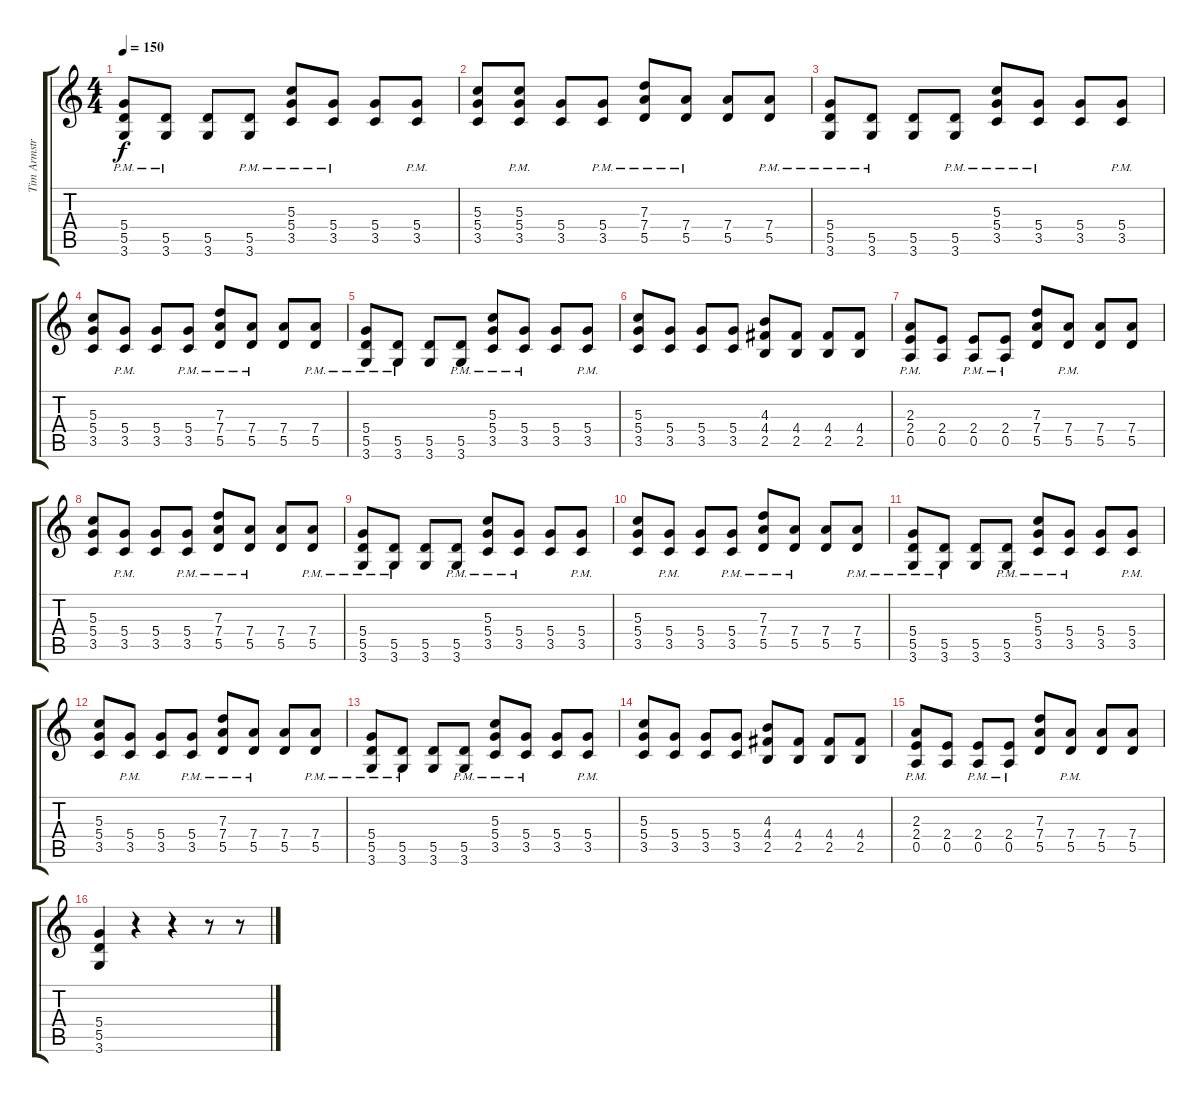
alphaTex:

\track ("Tim Armstrong" "Tim Armstr") {instrument distortionguitar}
\staff {score tabs}
\tuning (E4 B3 G3 D3 A2 E2) {hide}
\ts (4 4)
\tempo 150
\clef g2
\ks c
(5.4 5.5{pm} 3.6).8{dy f} (5.5{pm} 3.6).8 (5.5 3.6).8 (5.5{pm} 3.6).8 (5.3 5.4 3.5{pm}).8 (5.4 3.5{pm}).8 (5.4 3.5).8 (5.4 3.5{pm}).8 |
(5.3 5.4 3.5).8 (5.3 5.4 3.5{pm}).8 (5.4 3.5).8 (5.4 3.5{pm}).8 (7.3 7.4 5.5{pm}).8 (7.4 5.5{pm}).8 (7.4 5.5).8 (7.4 5.5{pm}).8 |
(5.4 5.5{pm} 3.6).8 (5.5{pm} 3.6).8 (5.5 3.6).8 (5.5{pm} 3.6).8 (5.3 5.4 3.5{pm}).8 (5.4 3.5{pm}).8 (5.4 3.5).8 (5.4 3.5{pm}).8 |
(5.3 5.4 3.5).8 (5.4 3.5{pm}).8 (5.4 3.5).8 (5.4 3.5{pm}).8 (7.3 7.4 5.5{pm}).8 (7.4 5.5{pm}).8 (7.4 5.5).8 (7.4 5.5{pm}).8 |
(5.4 5.5{pm} 3.6).8 (5.5{pm} 3.6).8 (5.5 3.6).8 (5.5{pm} 3.6).8 (5.3 5.4 3.5{pm}).8 (5.4 3.5{pm}).8 (5.4 3.5).8 (5.4 3.5{pm}).8 |
(5.3 5.4 3.5).8 (5.4 3.5).8 (5.4 3.5).8 (5.4 3.5).8 (4.3 4.4 2.5).8 (4.4 2.5).8 (4.4 2.5).8 (4.4 2.5).8 |
(2.3 2.4 0.5{pm}).8 (2.4 0.5).8 (2.4 0.5{pm}).8 (2.4 0.5{pm}).8 (7.3 7.4 5.5).8 (7.4 5.5{pm}).8 (7.4 5.5).8 (7.4 5.5).8 |
(5.3 5.4 3.5).8 (5.4 3.5{pm}).8 (5.4 3.5).8 (5.4 3.5{pm}).8 (7.3 7.4 5.5{pm}).8 (7.4 5.5{pm}).8 (7.4 5.5).8 (7.4 5.5{pm}).8 |
(5.4 5.5{pm} 3.6).8 (5.5{pm} 3.6).8 (5.5 3.6).8 (5.5{pm} 3.6).8 (5.3 5.4 3.5{pm}).8 (5.4 3.5{pm}).8 (5.4 3.5).8 (5.4 3.5{pm}).8 |
(5.3 5.4 3.5).8 (5.4 3.5{pm}).8 (5.4 3.5).8 (5.4 3.5{pm}).8 (7.3 7.4 5.5{pm}).8 (7.4 5.5{pm}).8 (7.4 5.5).8 (7.4 5.5{pm}).8 |
(5.4 5.5{pm} 3.6).8 (5.5{pm} 3.6).8 (5.5 3.6).8 (5.5{pm} 3.6).8 (5.3 5.4 3.5{pm}).8 (5.4 3.5{pm}).8 (5.4 3.5).8 (5.4 3.5{pm}).8 |
(5.3 5.4 3.5).8 (5.4 3.5{pm}).8 (5.4 3.5).8 (5.4 3.5{pm}).8 (7.3 7.4 5.5{pm}).8 (7.4 5.5{pm}).8 (7.4 5.5).8 (7.4 5.5{pm}).8 |
(5.4 5.5{pm} 3.6).8 (5.5{pm} 3.6).8 (5.5 3.6).8 (5.5{pm} 3.6).8 (5.3 5.4 3.5{pm}).8 (5.4 3.5{pm}).8 (5.4 3.5).8 (5.4 3.5{pm}).8 |
(5.3 5.4 3.5).8 (5.4 3.5).8 (5.4 3.5).8 (5.4 3.5).8 (4.3 4.4 2.5).8 (4.4 2.5).8 (4.4 2.5).8 (4.4 2.5).8 |
(2.3 2.4 0.5{pm}).8 (2.4 0.5).8 (2.4 0.5{pm}).8 (2.4 0.5{pm}).8 (7.3 7.4 5.5).8 (7.4 5.5{pm}).8 (7.4 5.5).8 (7.4 5.5).8 |
(5.4 5.5 3.6).4 r.4 r.4 r.8 r.8
